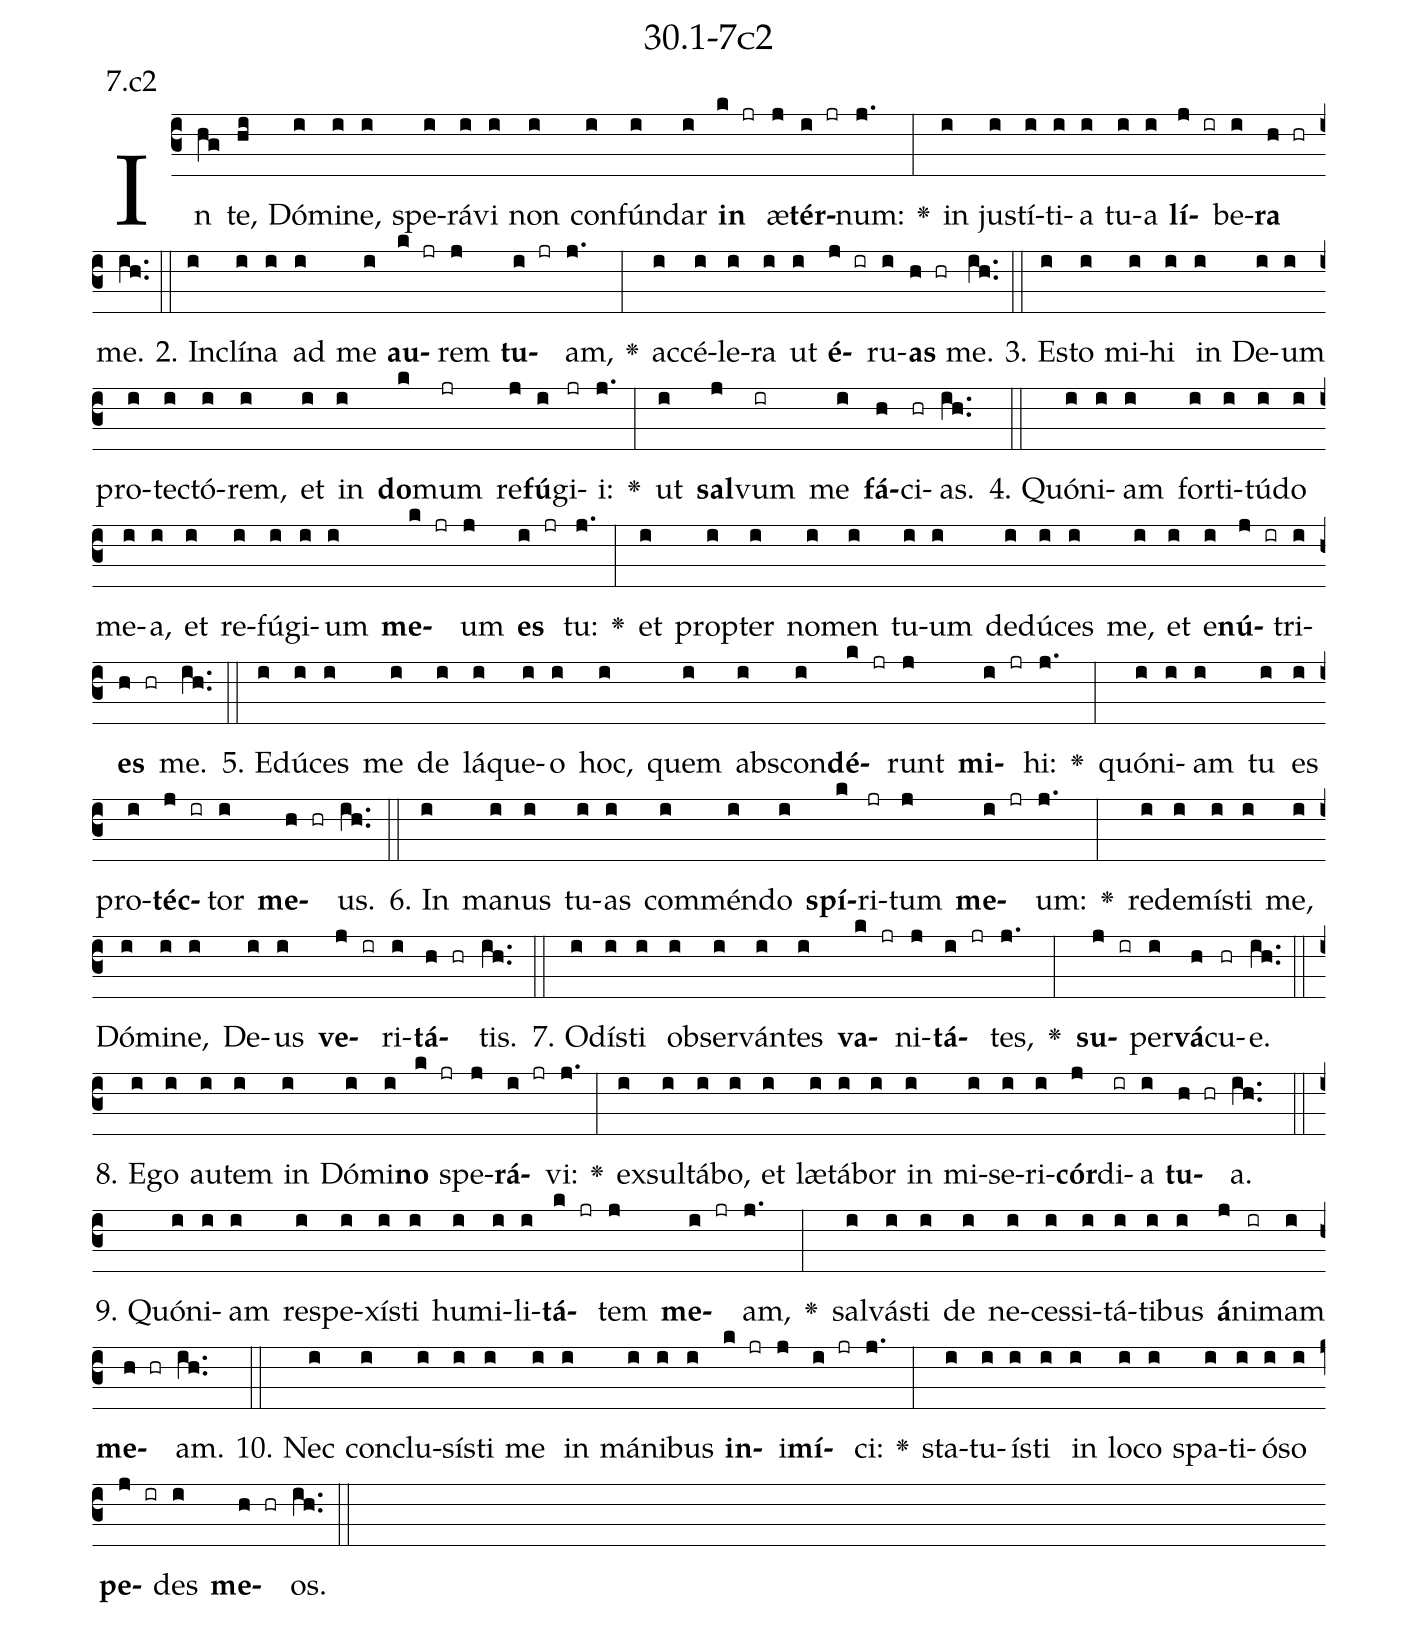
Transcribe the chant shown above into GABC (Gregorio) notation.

name: 30.1-7c2;
annotation: 7.c2;
%%
(c3)In(hg) te,(hi) Dó(i)mi(i)ne,(i) spe(i)rá(i)vi(i) non(i) con(i)fún(i)dar(i) <b>in</b>(k jr) æ(j)<b>tér</b>(i jr)num:(j.) <v>\greheightstar</v>(:) in(i) jus(i)tí(i)ti(i)a(i) tu(i)a(i) <b>lí</b>(j ir)be(i)<b>ra</b>(h hr) me.(ih..) (::)
2. In(i)clí(i)na(i) ad(i) me(i) <b>au</b>(k jr)rem(j) <b>tu</b>(i jr)am,(j.) <v>\greheightstar</v>(:) ac(i)cé(i)le(i)ra(i) ut(i) <b>é</b>(j ir)ru(i)<b>as</b>(h hr) me.(ih..) (::)
3. Es(i)to(i) mi(i)hi(i) in(i) De(i)um(i) pro(i)tec(i)tó(i)rem,(i) et(i) in(i) <b>do</b>(k)mum(jr) re(j)<b>fú</b>(i)gi(jr)i:(j.) <v>\greheightstar</v>(:) ut(i) <b>sal</b>(j)vum(ir) me(i) <b>fá</b>(h)ci(hr)as.(ih..) (::)
4. Quón(i)i(i)am(i) for(i)ti(i)tú(i)do(i) me(i)a,(i) et(i) re(i)fú(i)gi(i)um(i) <b>me</b>(k jr)um(j) <b>es</b>(i jr) tu:(j.) <v>\greheightstar</v>(:) et(i) prop(i)ter(i) no(i)men(i) tu(i)um(i) de(i)dú(i)ces(i) me,(i) et(i) e(i)<b>nú</b>(j ir)tri(i)<b>es</b>(h hr) me.(ih..) (::)
5. E(i)dú(i)ces(i) me(i) de(i) lá(i)que(i)o(i) hoc,(i) quem(i) abs(i)con(i)<b>dé</b>(k jr)runt(j) <b>mi</b>(i jr)hi:(j.) <v>\greheightstar</v>(:) quón(i)i(i)am(i) tu(i) es(i) pro(i)<b>téc</b>(j ir)tor(i) <b>me</b>(h hr)us.(ih..) (::)
6. In(i) ma(i)nus(i) tu(i)as(i) com(i)mén(i)do(i) <b>spí</b>(k)ri(jr)tum(j) <b>me</b>(i jr)um:(j.) <v>\greheightstar</v>(:) red(i)e(i)mís(i)ti(i) me,(i) Dó(i)mi(i)ne,(i) De(i)us(i) <b>ve</b>(j ir)ri(i)<b>tá</b>(h hr)tis.(ih..) (::)
7. O(i)dís(i)ti(i) ob(i)ser(i)ván(i)tes(i) <b>va</b>(k jr)ni(j)<b>tá</b>(i jr)tes,(j.) <v>\greheightstar</v>(:) <b>su</b>(j ir)per(i)<b>vá</b>(h)cu(hr)e.(ih..) (::)
8. E(i)go(i) au(i)tem(i) in(i) Dó(i)mi(i)<b>no</b>(k jr) spe(j)<b>rá</b>(i jr)vi:(j.) <v>\greheightstar</v>(:) ex(i)sul(i)tá(i)bo,(i) et(i) læ(i)tá(i)bor(i) in(i) mi(i)se(i)ri(i)<b>cór</b>(j)di(ir)a(i) <b>tu</b>(h hr)a.(ih..) (::)
9. Quón(i)i(i)am(i) re(i)spe(i)xís(i)ti(i) hu(i)mi(i)li(i)<b>tá</b>(k jr)tem(j) <b>me</b>(i jr)am,(j.) <v>\greheightstar</v>(:) sal(i)vás(i)ti(i) de(i) ne(i)ces(i)si(i)tá(i)ti(i)bus(i) <b>á</b>(j)ni(ir)mam(i) <b>me</b>(h hr)am.(ih..) (::)
10. Nec(i) con(i)clu(i)sís(i)ti(i) me(i) in(i) má(i)ni(i)bus(i) <b>in</b>(k jr)i(j)<b>mí</b>(i jr)ci:(j.) <v>\greheightstar</v>(:) sta(i)tu(i)ís(i)ti(i) in(i) lo(i)co(i) spa(i)ti(i)ó(i)so(i) <b>pe</b>(j ir)des(i) <b>me</b>(h hr)os.(ih..) (::)
